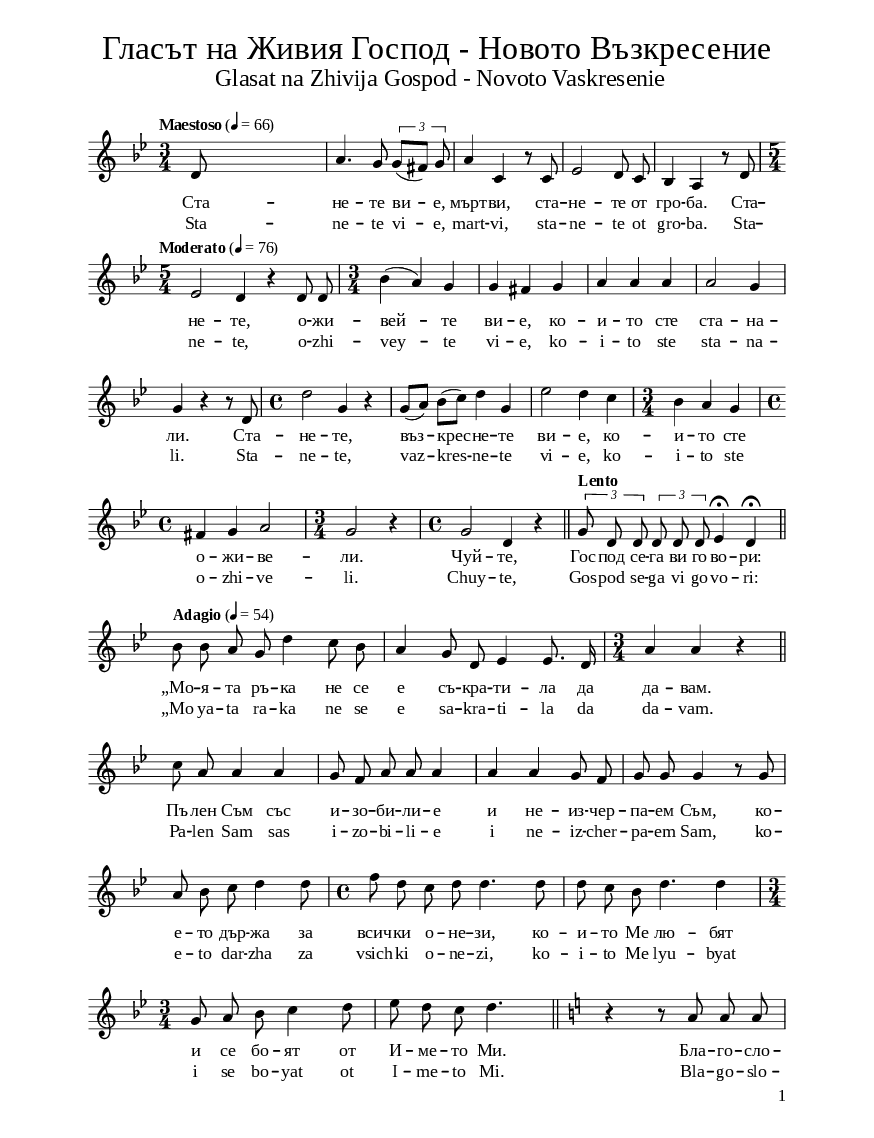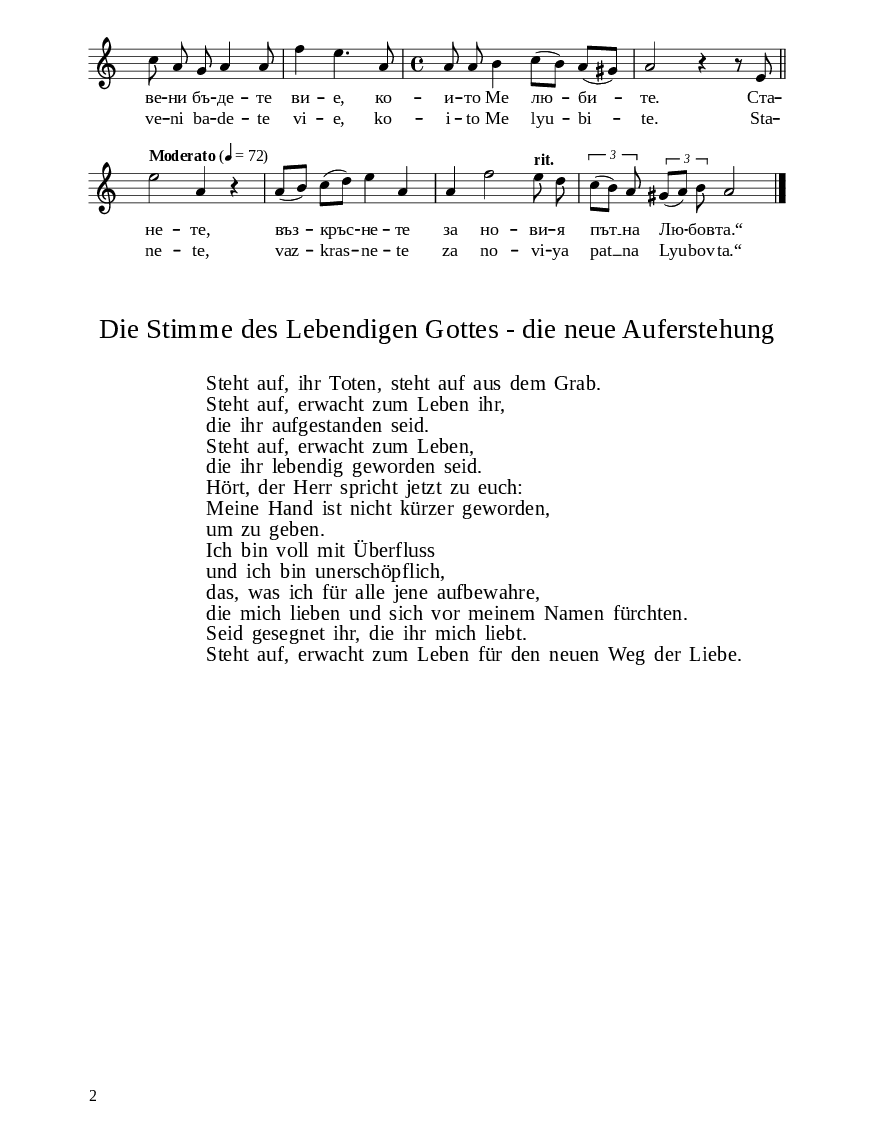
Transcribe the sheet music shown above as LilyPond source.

\version "2.22.1"

% include paper part and global functions
\include "include/globals.ily"

\bookpart {
  \include "include/bookpart-paper.ily"
  \score {
    \include "include/score-layout.ily"

    \new Voice \absolute {
      \clef treble
      \key g \minor
      \time 3/4
      \tempoFunc "Maestoso" 4 "66"
      \autoBeamOff
      d'8 s8*5 | % 2
      a'4. g'8 \times 2/3 {
        g'8 ( [ fis'8 ) ] g'8
      }
      | % 3
      a'4 c'4 r8 c'8 | % 4
      es'2 d'8 c'8 | % 5
      bes4 a4 r8 d'8 \break | % 6
      \time 5/4  | % 6
      \tempoFunc "Moderato" 4 "76"
      es'2 d'4 r4 d'8 d'8 | % 7
      \time 3/4  | % 7
      bes'4 ( a'4 ) g'4 | % 8
      g'4 fis'4 g'4 | % 9
      a'4 a'4 a'4 |
      a'2 g'4 \break | % 11
      g'4 r4 r8 d'8 | % 12
      \time 4/4  | % 12
      d''2 g'4 r4 | % 13
      g'8 ( [ a'8 ) ]  bes'8 ( [  c''8 )
      ]  d''4 g'4 | % 14
      es''2  d''4  c''4 | % 15
      \time 3/4  | % 15
      bes'4 a'4 g'4 \break | % 16
      \time 4/4  | % 16
      fis'4 g'4 a'2 | % 17
      \time 3/4  | % 17
      g'2 r4 | % 18
      \time 4/4  | % 18
      g'2 d'4 r4 \bar "||"
      \tempo "Lento"
      \times 2/3  {
        g'8  d'8 d'8
      }
      \times 2/3  {
        d'8 d'8 d'8
      }
      es'4 ^\fermata d'4 ^\fermata \bar "||"
      \break |
      \tempoFunc "Adagio" 4 "54"
      bes'8  bes'8 a'8 g'8
      d''4  c''8  bes'8 | % 21
      a'4 g'8 d'8 es'4 es'8.
      d'16 | % 22
      \time 3/4  | % 22
      a'4 a'4 r4 \bar "||"
      \break | % 23
      c''8 a'8 a'4 a'4 | % 24
      g'8 f'8 a'8 a'8 a'4 | % 25
      a'4 a'4 g'8 f'8 | % 26
      g'8 g'8 g'4 r8 g'8 \break | % 27
      a'8  bes'8  c''8  d''4
      d''8 | % 28
      \time 4/4  | % 28
      f''8  d''8  c''8  d''8
      d''4.  d''8 | % 29
      d''8  c''8  bes'8  d''4.
      d''4 \break |
      \time 3/4  |
      g'8 a'8  bes'8  c''4  d''8
      | % 31
      es''8  d''8  c''8  d''4. \bar
      "||"
      \key a \minor | % 32
      r4 r8 a'8 a'8 a'8 \break | % 33

      c''8 a'8 g'8 a'4 a'8 | % 34
      f''4  e''4. a'8 | % 35
      \time 4/4  | % 35
      a'8 a'8  b'4  c''8 ( [
      b'8 ) ] a'8 ( [ gis'8 ) ] | % 36
      a'2 r4 r8 e'8 \bar "||"
      \break | % 37
      | % 37
      \tempoFunc "Moderato" 4 "72"
      e''2 a'4 r4 | % 38
      a'8 ( [ b'8 ) ]  c''8 ( [  d''8 )
      ]  e''4 a'4 | % 39
      a'4  f''2 \tempo "rit." e''8  d''8 |
      \tweak direction #up \times 2/3 {
        \once \override Slur.positions = #'(1 . 1)
        c''8 ( [ b'8 ) ] a'8
      }
      \times 2/3 {
        gis'8 ( [  a'8
        ) ] b'8
      }
      a'2
      \bar "|."

    }

    \addlyrics {
      Ста -- не -- те ви -- е, мърт --
      ви, ста -- не -- те от гро -- ба.
      Ста -- не -- те, о -- жи -- вей --
      те ви -- е, ко -- и -- то сте ста --
      на -- ли. Ста -- не -- те, въз --
      крес -- не -- те ви -- е, ко -- и
      -- то сте о -- жи -- ве -- ли. Чуй --
      те, Гос -- под се -- га ви го --
      во -- ри: „Мо -- я -- та ръ -- ка
      не се е съ -- кра -- ти -- ла да
      да -- вам. Пъ -- лен Съм със и --
      зо -- би -- ли -- е и не -- из -- чер
      -- па -- ем Съм, ко -- е -- то дър --
      жа за всич -- ки о -- не -- зи, ко
      -- и -- то Ме лю -- бят и се бо --
      ят от И -- ме -- то Ми. Бла -- го --
      сло -- ве -- ни бъ -- де -- те ви --
      е, ко -- и -- то Ме лю -- би
      -- те. Ста -- не -- те, въз --
      кръс -- не -- те за но -- ви -- я
      път  __ на Лю -- бов -- та.“}
      \addlyrics {
        Sta -- ne -- te vi -- e, mart --
        vi, sta -- ne -- te ot gro -- ba.
        Sta -- ne -- te, o -- zhi -- vey --
        te vi -- e, ko -- i -- to ste sta --
        na -- li. Sta -- ne -- te, vaz --
        kres -- ne -- te vi -- e, ko -- i
        -- to ste o -- zhi -- ve -- li. Chuy --
        te, Gos -- pod se -- ga vi go --
        vo -- ri: „Mo -- ya -- ta ra -- ka
        ne se e sa -- kra -- ti -- la da
        da -- vam. Pa -- len Sam sas i --
        zo -- bi -- li -- e i ne -- iz -- cher
        -- pa -- em Sam, ko -- e -- to dar --
        zha za vsich -- ki o -- ne -- zi, ko
        -- i -- to Me lyu -- byat i se bo --
        yat ot I -- me -- to Mi. Bla -- go --
        slo -- ve -- ni ba -- de -- te vi --
        e, ko -- i -- to Me lyu -- bi
        -- te. Sta -- ne -- te, vaz --
        kras -- ne -- te za no -- vi -- ya
        pat  __ na Lyu -- bov -- ta.“}

        \header {
          title = \titleFunc "Гласът на Живия Господ - Новото Възкресение" " Glasat na Zhivija Gospod - Novoto Vaskresenie"
        }

        \midi{}

      } % score

      \markup \empty-one
      % include foreign translation(s) of the song
      \version "2.22.1"

\markup \fill-line { \fontsize #5 "Die Stimme des Lebendigen Gottes - die neue Auferstehung" }
\markup \null
\markup \null
\markup \fontsize #deCoupletFontSize {
  \hspace #10
  \override #`(baseline-skip . ,deCoupletBaselineSkip)

  \column {
    \line { " " }

 \line { " "Steht auf, ihr Toten, steht auf aus dem Grab.}

 \line { " "Steht auf, erwacht zum Leben ihr, }

 \line { " "die ihr aufgestanden seid.}

\line { " "Steht auf, erwacht zum Leben,}

 \line { " "die ihr lebendig geworden seid.}

 \line { " "Hört, der Herr spricht jetzt zu euch:}

 \line { " "Meine Hand ist nicht kürzer geworden,}

 \line { " "um zu geben.}

 \line { " "Ich bin voll mit Überfluss}

 \line { " "und ich bin unerschöpflich,}

 \line { " "das, was ich für alle jene aufbewahre,}

 \line { " "die mich lieben und sich vor meinem Namen fürchten.}

 \line { " "Seid gesegnet ihr, die ihr mich liebt.}

 \line { " "Steht auf, erwacht zum Leben für den neuen Weg der Liebe.}


  }
}

    } % bookpart

    % Più mosso
    %
